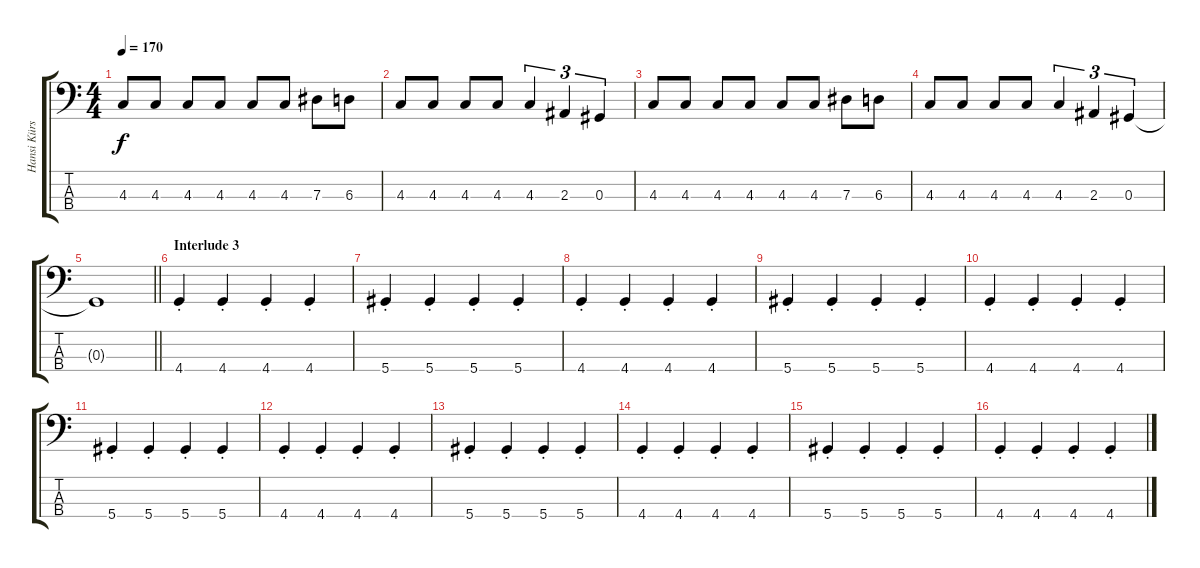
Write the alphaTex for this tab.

\track ("Hansi Kürsch" "Hansi Kürs") {instrument electricbasspick}
\staff {score tabs}
\tuning (Gb2 Db2 Ab1 Eb1) {hide}
\ts (4 4)
\tempo 170
\clef f4
\ks c
4.3.8{dy f} 4.3.8 4.3.8 4.3.8 4.3.8 4.3.8 7.3.8 6.3.8 |
4.3.8 4.3.8 4.3.8 4.3.8 4.3.4{tu (3 2)} 2.3.4{tu (3 2)} 0.3.4{tu (3 2)} |
4.3.8 4.3.8 4.3.8 4.3.8 4.3.8 4.3.8 7.3.8 6.3.8 |
4.3.8 4.3.8 4.3.8 4.3.8 4.3.4{tu (3 2)} 2.3.4{tu (3 2)} 0.3.4{tu (3 2)} |
\barLineRight lightlight
0.3{t}.1 |
\section ("" "Interlude 3")
4.4{st}.4 4.4{st}.4 4.4{st}.4 4.4{st}.4 |
5.4{st}.4 5.4{st}.4 5.4{st}.4 5.4{st}.4 |
4.4{st}.4 4.4{st}.4 4.4{st}.4 4.4{st}.4 |
5.4{st}.4 5.4{st}.4 5.4{st}.4 5.4{st}.4 |
4.4{st}.4 4.4{st}.4 4.4{st}.4 4.4{st}.4 |
5.4{st}.4 5.4{st}.4 5.4{st}.4 5.4{st}.4 |
4.4{st}.4 4.4{st}.4 4.4{st}.4 4.4{st}.4 |
5.4{st}.4 5.4{st}.4 5.4{st}.4 5.4{st}.4 |
4.4{st}.4 4.4{st}.4 4.4{st}.4 4.4{st}.4 |
5.4{st}.4 5.4{st}.4 5.4{st}.4 5.4{st}.4 |
4.4{st}.4 4.4{st}.4 4.4{st}.4 4.4{st}.4
